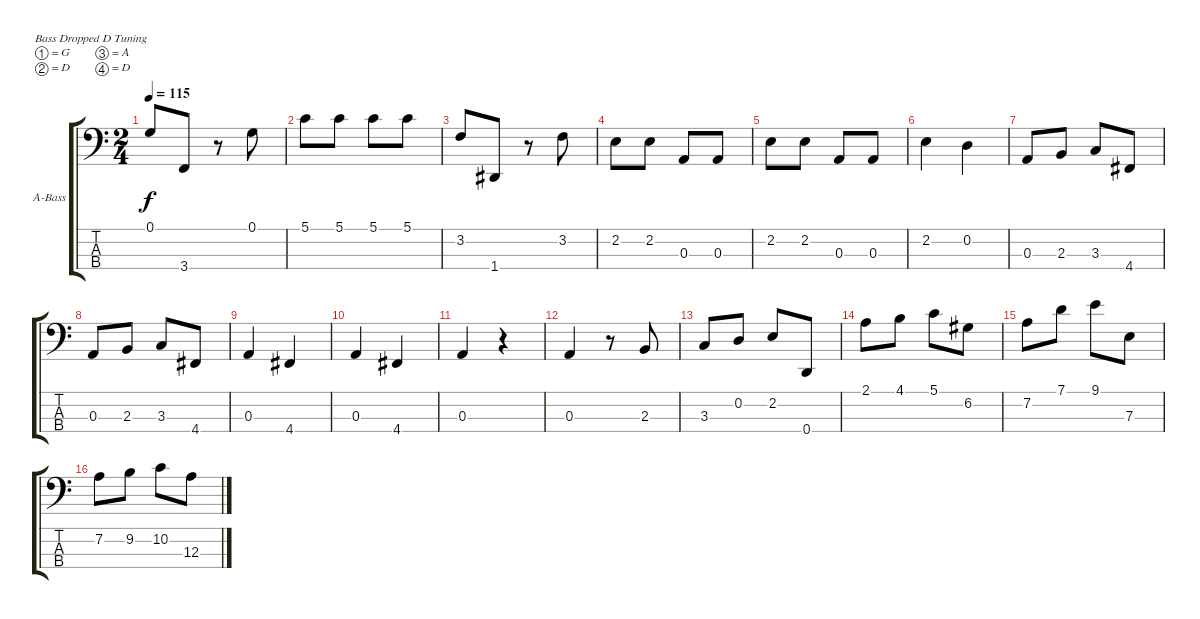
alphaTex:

\defaultSystemsLayout 4
\bracketExtendMode groupsimilarinstruments
\firstSystemTrackNameOrientation horizontal
\otherSystemsTrackNameOrientation horizontal
\track ("Bass" "A-Bass") {instrument acousticbass}
\staff {score tabs}
\tuning (G2 D2 A1 D1)
\ts (2 4)
\tempo 115
\clef f4
\ks c
0.1.8{dy f} 3.4.8 r.8 0.1.8 |
5.1.8 5.1.8 5.1.8 5.1.8 |
3.2.8 1.4.8 r.8 3.2.8 |
2.2.8 2.2.8 0.3.8 0.3.8 |
2.2.8 2.2.8 0.3.8 0.3.8 |
2.2.4 0.2.4 |
0.3.8 2.3.8 3.3.8 4.4.8 |
0.3.8 2.3.8 3.3.8 4.4.8 |
0.3.4 4.4.4 |
0.3.4 4.4.4 |
0.3.4 r.4 |
0.3.4 r.8 2.3.8 |
3.3.8 0.2.8 2.2.8 0.4.8 |
2.1.8 4.1.8 5.1.8 6.2.8 |
7.2.8 7.1.8 9.1.8 7.3.8 |
7.2.8 9.2.8 10.2.8 12.3.8
